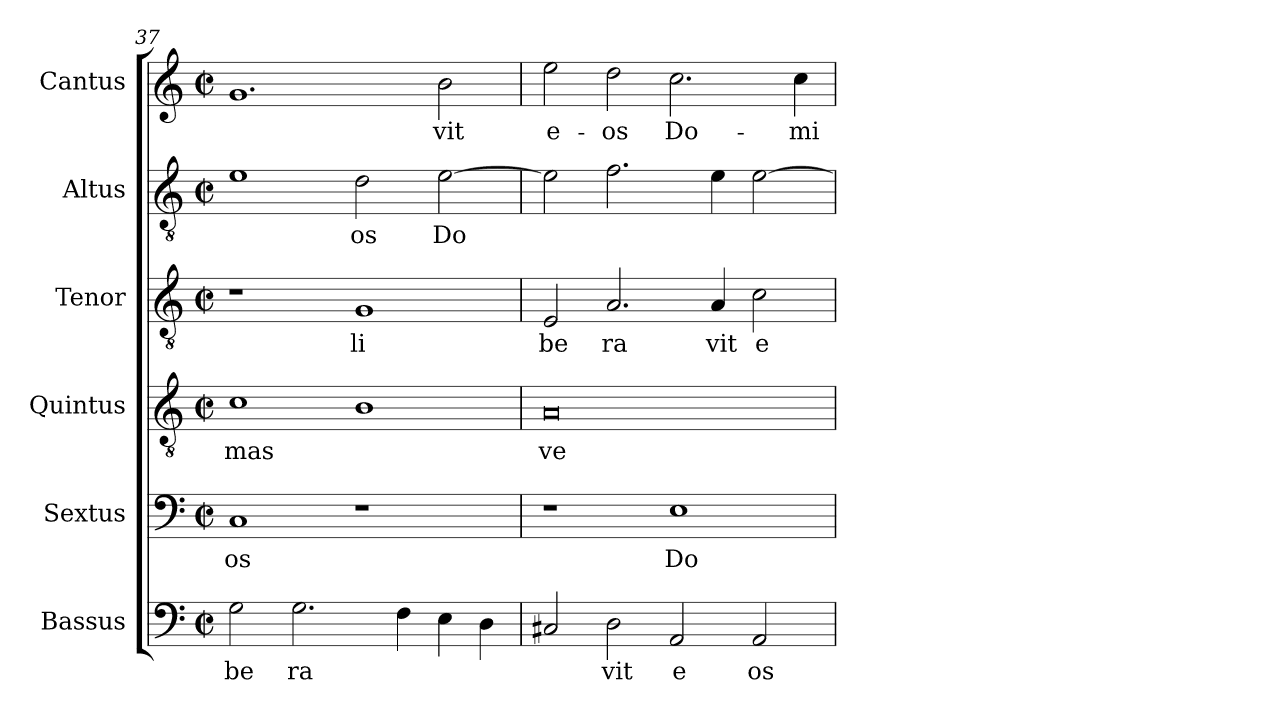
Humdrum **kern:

**kern	**text	**kern	**text	**kern	**text	**kern	**text	**kern	**text	**kern	**text
*part6	*part6	*part5	*part5	*part4	*part4	*part3	*part3	*part2	*part2	*part1	*part1
*staff6	*staff6	*staff5	*staff5	*staff4	*staff4	*staff3	*staff3	*staff2	*staff2	*staff1	*staff1
*I"Bassus	*	*I"Sextus	*	*I"Quintus	*	*I"Tenor	*	*I"Altus	*	*I"Cantus	*
*clefF4	*	*clefF4	*	*clefGv2	*	*clefGv2	*	*clefGv2	*	*clefG2	*
*M2/2	*	*M2/2	*	*M2/2	*	*M2/2	*	*M2/2	*	*M2/2	*
*met(c|)	*	*met(c|)	*	*met(c|)	*	*met(c|)	*	*met(c|)	*	*met(c|)	*
=37	=37	=37	=37	=37	=37	=37	=37	=37	=37	=37	=37
!	!LO:LY:b:cj	!	!LO:LY:b:cj	!	!LO:LY:b	!	!	!	!	!	!
2G\	be	1C	os	1c	-mas	1r	.	1e	.	1.g	.
!	!LO:LY:b:cj	!	!	!	!	!	!	!	!	!	!
2.G\	ra	.	.	.	.	.	.	.	.	.	.
!	!	!	!	!	!	!	!LO:LY:b:cj	!	!LO:LY:b:cj	!	!
.	.	1r	.	1B	.	1G	li	2d\	os	.	.
4F\	.	.	.	.	.	.	.	.	.	.	.
!	!	!	!	!	!	!	!	!	!LO:LY:b	!	!LO:LY:b:cj
4E\	.	.	.	.	.	.	.	[>2e\	Do	2b\	-vit
4D\	.	.	.	.	.	.	.	.	.	.	.
=38	=38	=38	=38	=38	=38	=38	=38	=38	=38	=38	=38
!	!	!	!	!	!LO:LY:b:cj	!	!LO:LY:b:cj	!	!	!	!LO:LY:b:cj
2C#X/	.	1r	.	0A	ve-	2E/	be	2e\]	.	2ee\	e-
!	!LO:LY:b:cj	!	!	!	!	!	!LO:LY:b:cj	!	!	!	!LO:LY:b:cj
2D\	vit	.	.	.	.	2.A/	ra	2.f\	.	2dd\	-os
!	!LO:LY:b:cj	!	!LO:LY:b:cj	!	!	!	!	!	!	!	!LO:LY:b:cj
2AA/	e	1E	Do	.	.	.	.	.	.	2.cc\	Do-
!	!	!	!	!	!	!	!LO:LY:b:cj	!	!	!	!
.	.	.	.	.	.	4A/	vit	4e\	.	.	.
!	!LO:LY:b:cj	!	!	!	!	!	!LO:LY:b:cj	!	!	!	!
2AA/	os	.	.	.	.	2c\	e	[>2e\	.	.	.
!	!	!	!	!	!	!	!	!	!	!	!LO:LY:b:cj
.	.	.	.	.	.	.	.	.	.	4cc\	-mi-
=	=	=	=	=	=	=	=	=	=	=	=
*-	*-	*-	*-	*-	*-	*-	*-	*-	*-	*-	*-
